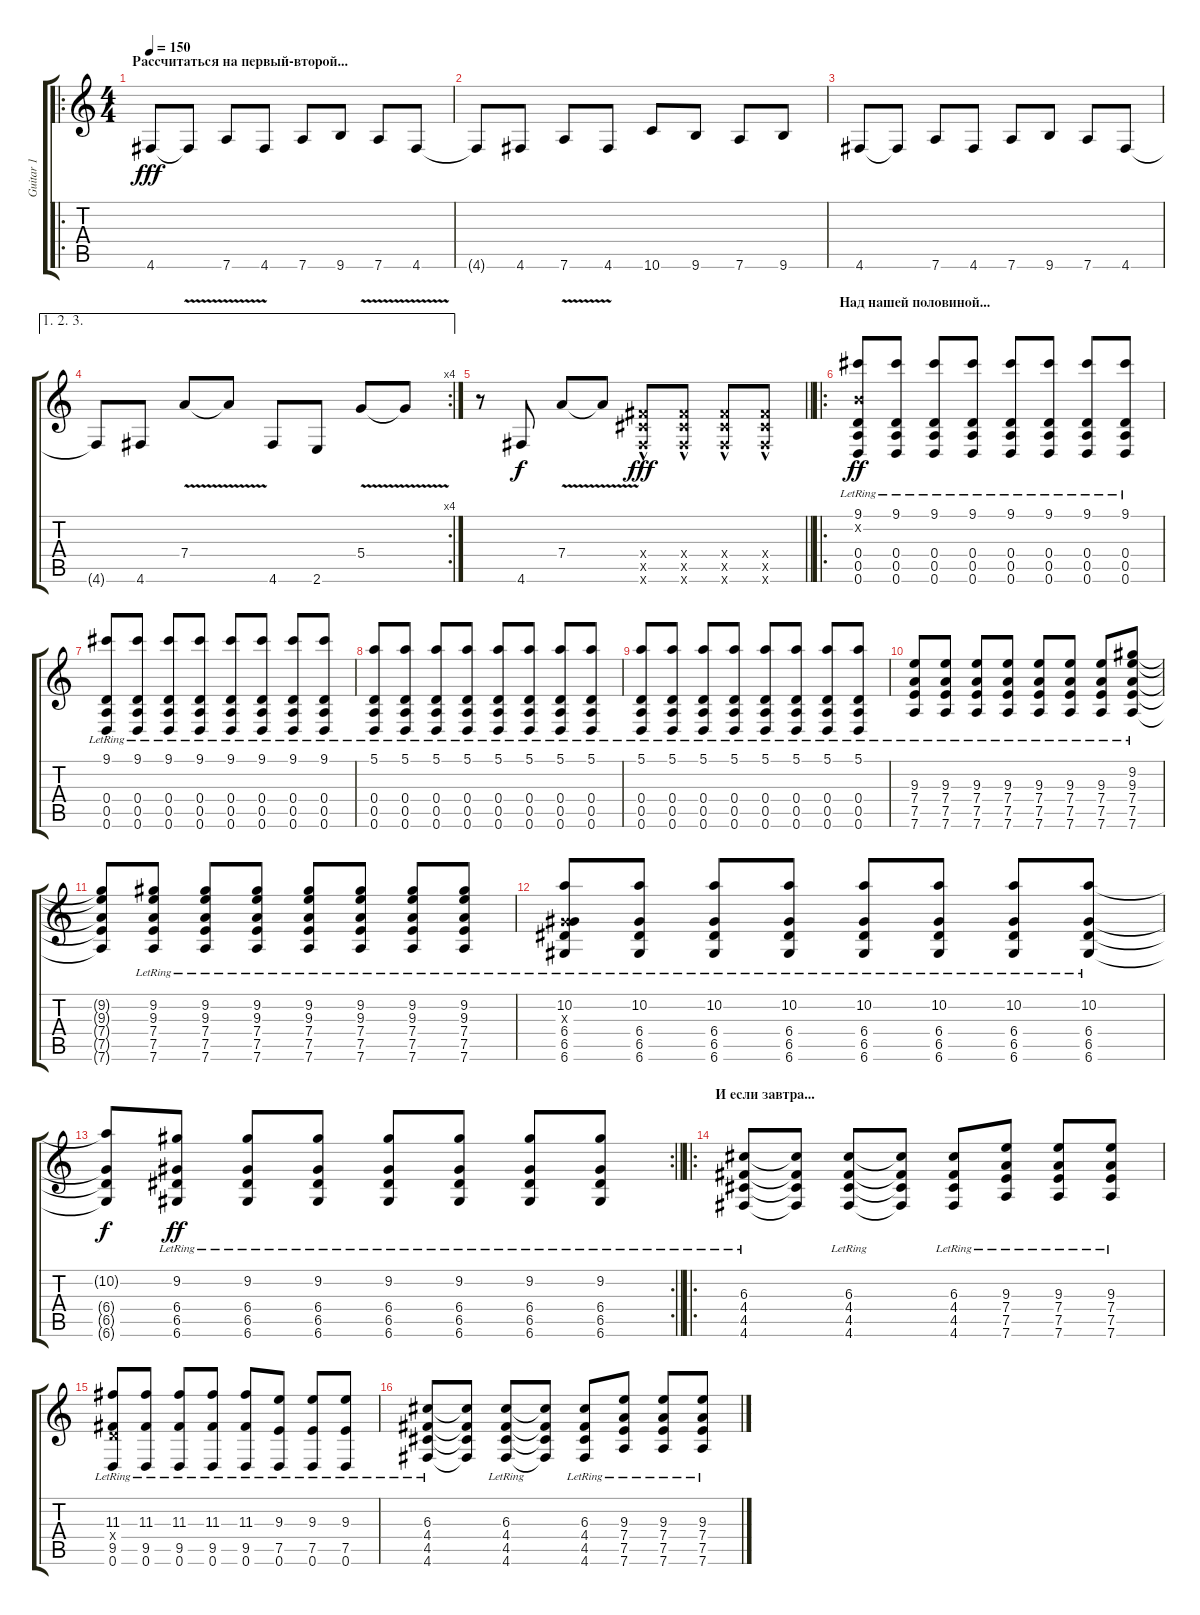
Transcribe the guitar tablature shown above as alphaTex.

\track ("Guitar 1" "Guitar 1") {instrument distortionguitar}
\staff {score tabs}
\tuning (E4 B3 G3 D3 A2 D2) {hide}
\ro
\ts (4 4)
\section ("" "Рассчитаться на первый-второй...")
\tempo 150
\clef g2
\ks c
4.6.8{dy fff} 4.6{t}.8 7.6.8 4.6.8 7.6.8 9.6.8 7.6.8 4.6.8 |
4.6{t}.8 4.6.8 7.6.8 4.6.8 10.6.8 9.6.8 7.6.8 9.6.8 |
4.6.8 4.6{t}.8 7.6.8 4.6.8 7.6.8 9.6.8 7.6.8 4.6.8 |
\ae (1 2 3)
\rc 4
4.6{t}.8 4.6.8 7.4{v}.8 7.4{t}.8 4.6.8 2.6.8 5.4{v}.8 5.4{t}.8 |
\barLineRight lightlight
r.8 4.6.8{dy f} 7.4{v}.8 7.4{t}.8 (4.4{hac x} 4.5{hac x} 4.6{hac x}).8{dy fff} (4.4{hac x} 4.5{hac x} 4.6{hac x}).8 (4.4{hac x} 4.5{hac x} 4.6{hac x}).8 (4.4{hac x} 4.5{hac x} 4.6{hac x}).8 |
\ro
\section ("" "Над нашей половиной...")
(9.1 0.2{x} 0.4 0.5{lr} 0.6{lr}).8{dy ff instrument distortionguitar} (9.1 0.4{lr} 0.5{lr} 0.6{lr}).8 (9.1 0.4{lr} 0.5{lr} 0.6{lr}).8 (9.1 0.4{lr} 0.5{lr} 0.6{lr}).8 (9.1 0.4{lr} 0.5{lr} 0.6{lr}).8 (9.1 0.4{lr} 0.5{lr} 0.6{lr}).8 (9.1 0.4{lr} 0.5{lr} 0.6{lr}).8 (9.1 0.4{lr} 0.5{lr} 0.6{lr}).8 |
(9.1 0.4{lr} 0.5{lr} 0.6{lr}).8 (9.1 0.4{lr} 0.5{lr} 0.6{lr}).8 (9.1 0.4{lr} 0.5{lr} 0.6{lr}).8 (9.1 0.4{lr} 0.5{lr} 0.6{lr}).8 (9.1 0.4{lr} 0.5{lr} 0.6{lr}).8 (9.1 0.4{lr} 0.5{lr} 0.6{lr}).8 (9.1 0.4{lr} 0.5{lr} 0.6{lr}).8 (9.1 0.4{lr} 0.5{lr} 0.6{lr}).8 |
(5.1 0.4 0.5{lr} 0.6{lr}).8 (5.1 0.4 0.5{lr} 0.6{lr}).8 (5.1 0.4 0.5{lr} 0.6{lr}).8 (5.1 0.4 0.5{lr} 0.6{lr}).8 (5.1 0.4 0.5{lr} 0.6{lr}).8 (5.1 0.4 0.5{lr} 0.6{lr}).8 (5.1 0.4 0.5{lr} 0.6{lr}).8 (5.1 0.4 0.5{lr} 0.6{lr}).8 |
(5.1 0.4 0.5{lr} 0.6{lr}).8 (5.1 0.4 0.5{lr} 0.6{lr}).8 (5.1 0.4 0.5{lr} 0.6{lr}).8 (5.1 0.4 0.5{lr} 0.6{lr}).8 (5.1 0.4 0.5{lr} 0.6{lr}).8 (5.1 0.4 0.5{lr} 0.6{lr}).8 (5.1 0.4 0.5{lr} 0.6{lr}).8 (5.1 0.4 0.5{lr} 0.6{lr}).8 |
(9.3{lr} 7.4{lr} 7.5{lr} 7.6{lr}).8 (9.3{lr} 7.4{lr} 7.5{lr} 7.6{lr}).8 (9.3{lr} 7.4{lr} 7.5{lr} 7.6{lr}).8 (9.3{lr} 7.4{lr} 7.5{lr} 7.6{lr}).8 (9.3{lr} 7.4{lr} 7.5{lr} 7.6{lr}).8 (9.3{lr} 7.4{lr} 7.5{lr} 7.6{lr}).8 (9.3{lr} 7.4{lr} 7.5{lr} 7.6{lr}).8 (9.2{lr} 9.3{lr} 7.4{lr} 7.5{lr} 7.6{lr}).8 |
(9.2{t} 9.3{t} 7.4{t} 7.5{t} 7.6{t}).8 (9.2{lr} 9.3{lr} 7.4{lr} 7.5{lr} 7.6{lr}).8 (9.2{lr} 9.3{lr} 7.4{lr} 7.5{lr} 7.6{lr}).8 (9.2{lr} 9.3{lr} 7.4{lr} 7.5{lr} 7.6{lr}).8 (9.2{lr} 9.3{lr} 7.4{lr} 7.5{lr} 7.6{lr}).8 (9.2{lr} 9.3{lr} 7.4{lr} 7.5{lr} 7.6{lr}).8 (9.2{lr} 9.3{lr} 7.4{lr} 7.5{lr} 7.6{lr}).8 (9.2{lr} 9.3{lr} 7.4{lr} 7.5{lr} 7.6{lr}).8 |
(10.2{lr} 0.3{x} 6.4{lr} 6.5{lr} 6.6{lr}).8 (10.2{lr} 6.4{lr} 6.5{lr} 6.6{lr}).8 (10.2{lr} 6.4{lr} 6.5{lr} 6.6{lr}).8 (10.2{lr} 6.4{lr} 6.5{lr} 6.6{lr}).8 (10.2{lr} 6.4{lr} 6.5{lr} 6.6{lr}).8 (10.2{lr} 6.4{lr} 6.5{lr} 6.6{lr}).8 (10.2{lr} 6.4{lr} 6.5{lr} 6.6{lr}).8 (10.2{lr} 6.4{lr} 6.5{lr} 6.6{lr}).8 |
\rc 2
\barLineRight lightlight
(10.2{t} 6.4{t} 6.5{t} 6.6{t}).8{dy f} (9.2{lr} 6.4{lr} 6.5{lr} 6.6{lr}).8{dy ff} (9.2{lr} 6.4{lr} 6.5{lr} 6.6{lr}).8 (9.2{lr} 6.4{lr} 6.5{lr} 6.6{lr}).8 (9.2{lr} 6.4{lr} 6.5{lr} 6.6{lr}).8 (9.2{lr} 6.4{lr} 6.5{lr} 6.6{lr}).8 (9.2{lr} 6.4{lr} 6.5{lr} 6.6{lr}).8 (9.2{lr} 6.4{lr} 6.5{lr} 6.6{lr}).8 |
\ro
\section ("" "И если завтра...")
(6.3{lr} 4.4{lr} 4.5{lr} 4.6{lr}).8 (6.3{t} 4.4{t} 4.5{t} 4.6{t}).8 (6.3{lr} 4.4{lr} 4.5{lr} 4.6{lr}).8 (6.3{t} 4.4{t} 4.5{t} 4.6{t}).8 (6.3{lr} 4.4{lr} 4.5{lr} 4.6{lr}).8 (9.3{lr} 7.4{lr} 7.5{lr} 7.6{lr}).8 (9.3{lr} 7.4{lr} 7.5{lr} 7.6{lr}).8 (9.3{lr} 7.4{lr} 7.5{lr} 7.6{lr}).8 |
(11.3{lr} 0.4{x} 9.5 0.6{lr}).8 (11.3{lr} 9.5 0.6{lr}).8 (11.3{lr} 9.5 0.6{lr}).8 (11.3{lr} 9.5 0.6{lr}).8 (11.3{lr} 9.5 0.6{lr}).8 (9.3{lr} 7.5{lr} 0.6{lr}).8 (9.3{lr} 7.5{lr} 0.6{lr}).8 (9.3{lr} 7.5{lr} 0.6{lr}).8 |
(6.3{lr} 4.4{lr} 4.5{lr} 4.6{lr}).8 (6.3{t} 4.4{t} 4.5{t} 4.6{t}).8 (6.3{lr} 4.4{lr} 4.5{lr} 4.6{lr}).8 (6.3{t} 4.4{t} 4.5{t} 4.6{t}).8 (6.3{lr} 4.4{lr} 4.5{lr} 4.6{lr}).8 (9.3{lr} 7.4{lr} 7.5{lr} 7.6{lr}).8 (9.3{lr} 7.4{lr} 7.5{lr} 7.6{lr}).8 (9.3{lr} 7.4{lr} 7.5{lr} 7.6{lr}).8
